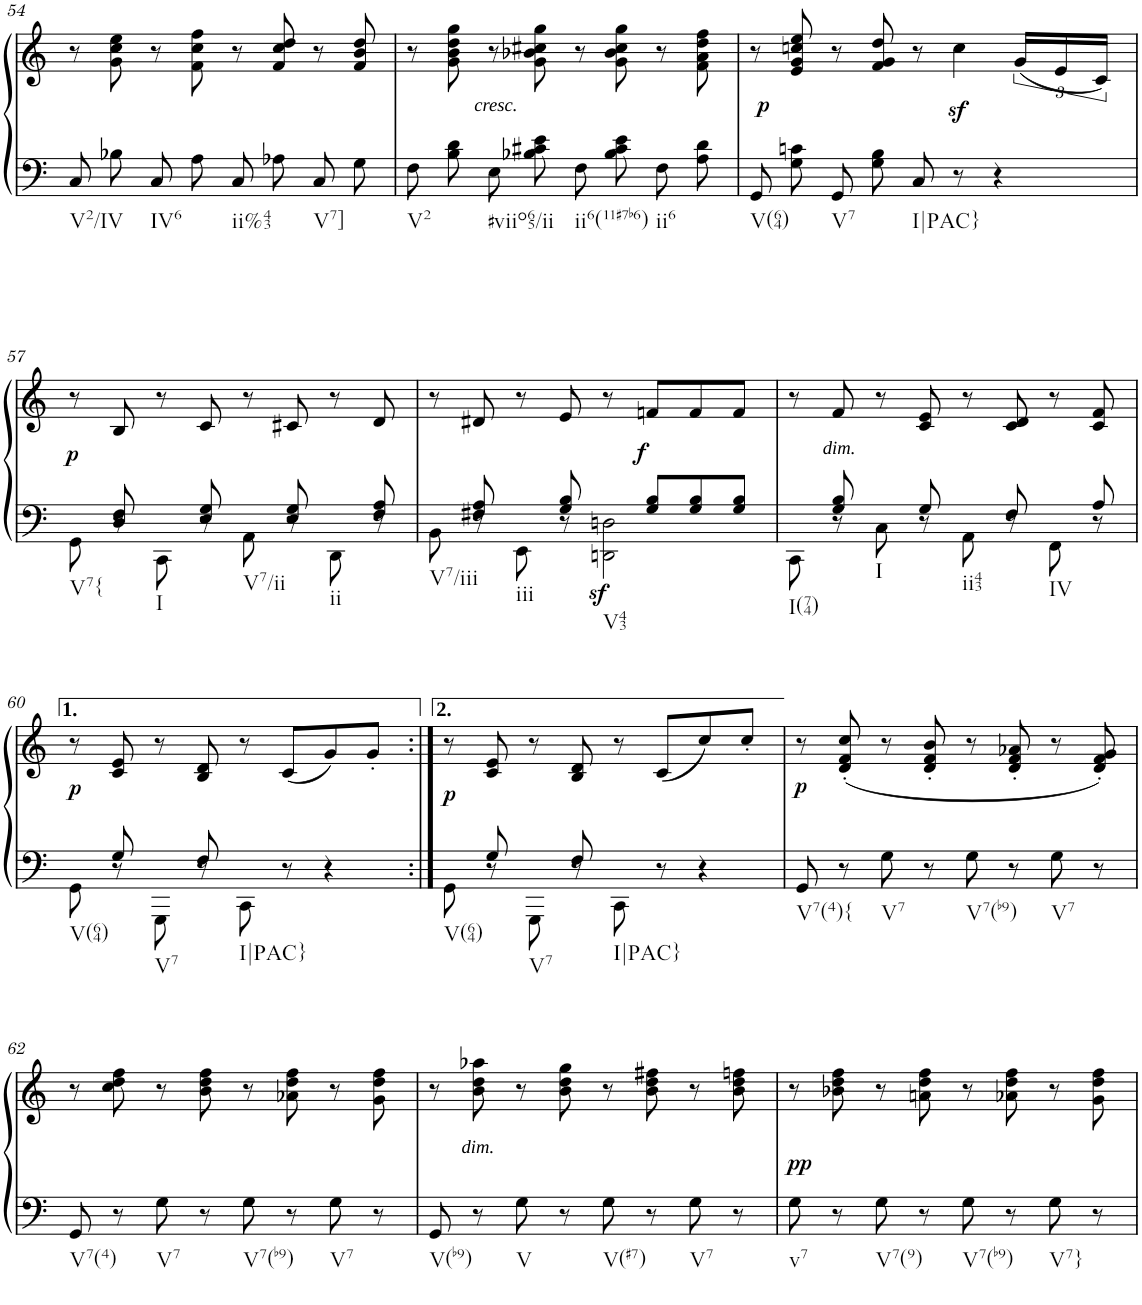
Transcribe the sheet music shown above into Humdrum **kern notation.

**kern	**kern	**dynam
*part1	*part1	*part1
*staff2	*staff1	*staff1/2
*I"Piano	*	*
*I'Pno	*	*
!!LO:PB:g=z
*clefF4	*clefG2	*
*k[]	*k[]	*
*M4/4	*M4/4	*
*met(c|)	*met(c|)	*
=54	=54	=54
!LO:TX:b:t=V2/IV	!	!
8C/	8r	.
8B-X\	8g\ 8cc\ 8ee\	.
!LO:TX:b:t=IV6	!	!
8C/	8r	.
8A\	8f\ 8cc\ 8ff\	.
!LO:TX:b:t=ii%43	!	!
8C/	8r	.
8A-X\	8f/ 8cc/ 8dd/	.
!LO:TX:b:t=V7]	!	!
8C/	8r	.
8G\	8f/ 8b/ 8dd/	.
=55	=55	=55
!LO:TX:b:t=V2	!	!
8F\	8r	.
8B\ 8d\	8g\ 8b\ 8dd\ 8gg\	.
!LO:TX:b:t=#viio65/ii	!	!
!	!	!LO:DY:b
8E\	8r	other-dynamics
8B-X\ 8c#X\ 8e\	8g\ 8b-X\ 8cc#X\ 8gg\	.
!LO:TX:b:t=ii6(11#7b6)	!	!
8F\	8r	.
8B-\ 8c#\ 8e\	8g\ 8b-\ 8cc#\ 8gg\	.
!LO:TX:b:t=ii6	!	!
8F\	8r	.
8A\ 8d\	8f\ 8a\ 8dd\ 8ff\	.
=56	=56	=56
!LO:TX:b:t=V(64)	!	!
8GG/	8r	.
!	!	!LO:DY:b
8G\ 8cn\	8e/ 8g/ 8ccn/ 8ee/	p
!LO:TX:b:t=V7	!	!
8GG/	8r	.
8G\ 8B\	8f/ 8g/ 8dd/	.
!LO:TX:b:t=I|PAC}	!	!
8C/	8r	.
8r	4ccz<\	.
4r	.	.
.	(24g/LL	.
.	24e/	.
.	24c/JJ)	.
!!LO:LB:g=z
=57	=57	=57
*^	*	*
!LO:TX:b:t=V7{	!	!	!
!	!	!	!LO:DY:b
8ryy	8GG\	8r	p
8D/ 8F/	8r	8B/	.
!LO:TX:b:t=I	!	!	!
8ryy	8CC\	8r	.
8E/ 8G/	8r	8c/	.
!LO:TX:b:t=V7/ii	!	!	!
8ryy	8AA\	8r	.
8E/ 8G/	8r	8c#X/	.
!LO:TX:b:t=ii	!	!	!
8ryy	8DD\	8r	.
8F/ 8A/	8r	8d/	.
=58	=58	=58	=58
*	*^	*	*
!LO:TX:b:t=V7/iii	!	!	!	!
8ryy	8ryy	8BB\	8r	.
8F#X/ 8A/	8ryy@	8r	8d#X/	.
!LO:TX:b:t=iii	!	!	!	!
8ryy	8ryy@	8EE\	8r	.
8G/ 8B/	8ryy@	8r	8e/	.
!LO:TX:b:t=V43	!	!	!	!
!	!	!	!	!LO:DY:b=2
2ryy	8ryy@	2DDn\ 2Dn\	8r	sf
!	!	!	!	!LO:DY:b
.	8G/ 8B/L	.	8fn/L	f
.	8G/ 8B/	.	8f/	.
.	8G/ 8B/J	.	8f/J	.
*	*v	*v	*	*
=59	=59	=59	=59
!LO:TX:b:t=I(74)	!	!	!
8ryy	8CC\	8r	.
!	!	!	!LO:DY:b
8G/ 8B/	8r	8f/	other-dynamics
!LO:TX:b:t=I	!	!	!
8ryy	8C\	8r	.
8G/	8r	8c/ 8e/	.
!LO:TX:b:t=ii43	!	!	!
8ryy	8AA\	8r	.
8F/	8r	8c/ 8d/	.
!LO:TX:b:t=IV	!	!	!
8ryy	8FF\	8r	.
8A/	8r	8c/ 8f/	.
!!LO:LB:g=z
=60	=60	=60	=60
!LO:TX:b:t=V(64)	!	!	!
!	!	!	!LO:DY:b
8ryy	8GG\	8r	p
8G/	8r	8c/ 8e/	.
!LO:TX:b:t=V7	!	!	!
8ryy	8GGG\	8r	.
8F/	8r	8B/ 8d/	.
!LO:TX:b:t=I|PAC}	!	!	!
2ryy	8CC\	8r	.
.	8r	(<8c/L	.
.	4r	8g/)	.
.	.	8g'/J	.
=60X5:|!	=60X5:|!	=60X5:|!	=60X5:|!
!LO:TX:b:t=V(64)	!	!	!
!	!	!	!LO:DY:b
8ryy	8GG\	8r	p
8G/	8r	8c/ 8e/	.
!LO:TX:b:t=V7	!	!	!
8ryy	8GGG\	8r	.
8F/	8r	8B/ 8d/	.
!LO:TX:b:t=I|PAC}	!	!	!
2ryy	8CC\	8r	.
.	8r	(<8c/L	.
.	4r	8cc/)	.
.	.	8cc'</J	.
*v	*v	*	*
=61	=61	=61
!LO:TX:b:t=V7(4){	!	!
!	!	!LO:DY:b
8GG/	8r	p
8r	(8d/' 8f/' 8cc/'	.
!LO:TX:b:t=V7	!	!
8G\	8r	.
8r	8d/' 8f/' 8b/'	.
!LO:TX:b:t=V7(b9)	!	!
8G\	8r	.
8r	8d/' 8f/' 8a-X/'	.
!LO:TX:b:t=V7	!	!
8G\	8r	.
8r	8d/' 8f/' 8g/')	.
!!LO:LB:g=z
=62	=62	=62
!LO:TX:b:t=V7(4)	!	!
8GG/	8r	.
8r	8cc\ 8dd\ 8ff\	.
!LO:TX:b:t=V7	!	!
8G\	8r	.
8r	8b\ 8dd\ 8ff\	.
!LO:TX:b:t=V7(b9)	!	!
8G\	8r	.
8r	8a-X\ 8dd\ 8ff\	.
!LO:TX:b:t=V7	!	!
8G\	8r	.
8r	8g\ 8dd\ 8ff\	.
=63	=63	=63
!LO:TX:b:t=V(b9)	!	!
8GG/	8r	.
!	!	!LO:DY:b
8r	8b\ 8dd\ 8aa-X\	other-dynamics
!LO:TX:b:t=V	!	!
8G\	8r	.
8r	8b\ 8dd\ 8gg\	.
!LO:TX:b:t=V(#7)	!	!
8G\	8r	.
8r	8b\ 8dd\ 8ff#X\	.
!LO:TX:b:t=V7	!	!
8G\	8r	.
8r	8b\ 8dd\ 8ffn\	.
=64	=64	=64
!LO:TX:b:t=v7	!	!
!	!	!LO:DY:a=2
8G\	8r	pp
8r	8b-X\ 8dd\ 8ff\	.
!LO:TX:b:t=V7(9)	!	!
8G\	8r	.
8r	8an\ 8dd\ 8ff\	.
!LO:TX:b:t=V7(b9)	!	!
8G\	8r	.
8r	8a-X\ 8dd\ 8ff\	.
!LO:TX:b:t=V7}	!	!
8G\	8r	.
8r	8g\ 8dd\ 8ff\	.
=	=	=
*-	*-	*-
